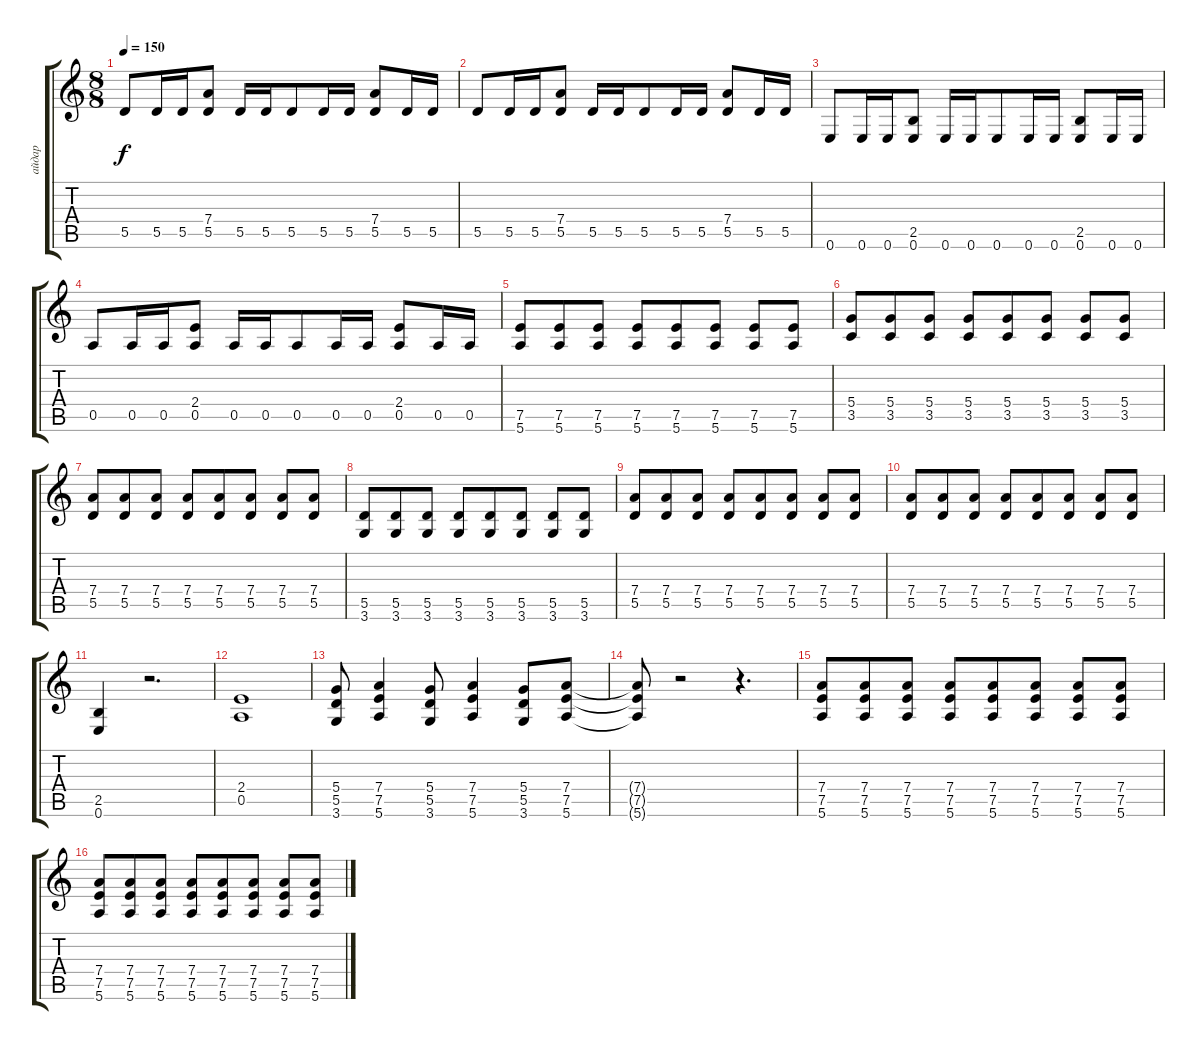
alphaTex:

\track ("айдар" "айдар") {instrument distortionguitar}
\staff {score tabs}
\tuning (E4 B3 G3 D3 A2 E2) {hide}
\ts (8 8)
\tempo 150
\clef g2
\ks c
5.5.8{dy f} 5.5.16 5.5.16 (7.4 5.5).8 5.5.16 5.5.16 5.5.8 5.5.16 5.5.16 (7.4 5.5).8 5.5.16 5.5.16 |
5.5.8 5.5.16 5.5.16 (7.4 5.5).8 5.5.16 5.5.16 5.5.8 5.5.16 5.5.16 (7.4 5.5).8 5.5.16 5.5.16 |
0.6.8 0.6.16 0.6.16 (2.5 0.6).8 0.6.16 0.6.16 0.6.8 0.6.16 0.6.16 (2.5 0.6).8 0.6.16 0.6.16 |
0.5.8 0.5.16 0.5.16 (2.4 0.5).8 0.5.16 0.5.16 0.5.8 0.5.16 0.5.16 (2.4 0.5).8 0.5.16 0.5.16 |
(7.5 5.6).8 (7.5 5.6).8 (7.5 5.6).8 (7.5 5.6).8 (7.5 5.6).8 (7.5 5.6).8 (7.5 5.6).8 (7.5 5.6).8 |
(5.4 3.5).8 (5.4 3.5).8 (5.4 3.5).8 (5.4 3.5).8 (5.4 3.5).8 (5.4 3.5).8 (5.4 3.5).8 (5.4 3.5).8 |
(7.4 5.5).8 (7.4 5.5).8 (7.4 5.5).8 (7.4 5.5).8 (7.4 5.5).8 (7.4 5.5).8 (7.4 5.5).8 (7.4 5.5).8 |
(5.5 3.6).8 (5.5 3.6).8 (5.5 3.6).8 (5.5 3.6).8 (5.5 3.6).8 (5.5 3.6).8 (5.5 3.6).8 (5.5 3.6).8 |
(7.4 5.5).8 (7.4 5.5).8 (7.4 5.5).8 (7.4 5.5).8 (7.4 5.5).8 (7.4 5.5).8 (7.4 5.5).8 (7.4 5.5).8 |
(7.4 5.5).8 (7.4 5.5).8 (7.4 5.5).8 (7.4 5.5).8 (7.4 5.5).8 (7.4 5.5).8 (7.4 5.5).8 (7.4 5.5).8 |
(2.5 0.6).4 r.2{d} |
(2.4 0.5).1 |
(5.4 5.5 3.6).8 (7.4 7.5 5.6).4 (5.4 5.5 3.6).8 (7.4 7.5 5.6).4 (5.4 5.5 3.6).8 (7.4 7.5 5.6).8 |
(7.4{t} 7.5{t} 5.6{t}).8 r.2 r.4{d} |
(7.4 7.5 5.6).8 (7.4 7.5 5.6).8 (7.4 7.5 5.6).8 (7.4 7.5 5.6).8 (7.4 7.5 5.6).8 (7.4 7.5 5.6).8 (7.4 7.5 5.6).8 (7.4 7.5 5.6).8 |
(7.4 7.5 5.6).8 (7.4 7.5 5.6).8 (7.4 7.5 5.6).8 (7.4 7.5 5.6).8 (7.4 7.5 5.6).8 (7.4 7.5 5.6).8 (7.4 7.5 5.6).8 (7.4 7.5 5.6).8
